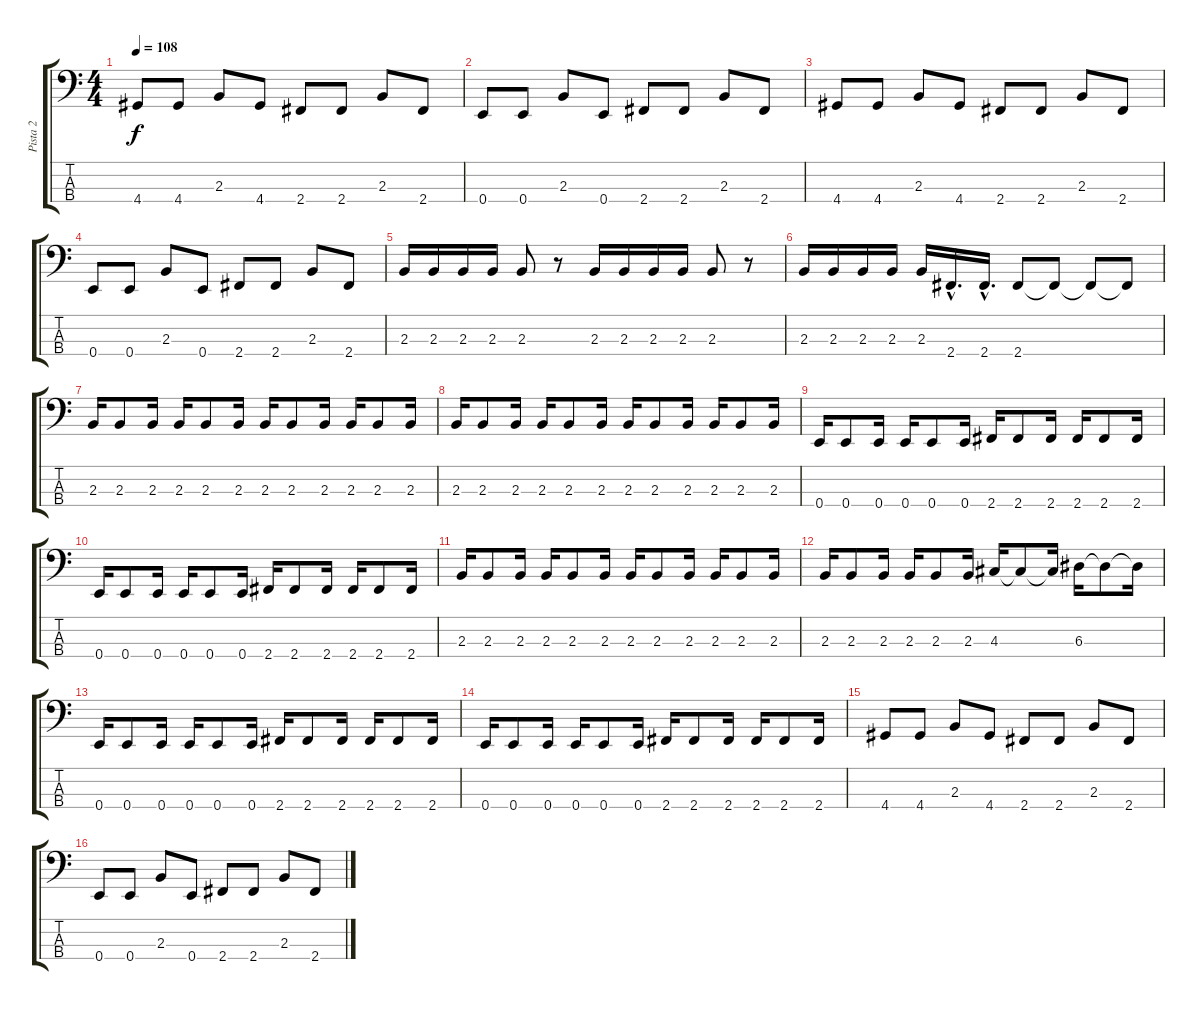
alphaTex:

\track ("Pista 2" "Pista 2") {instrument electricbasspick}
\staff {score tabs}
\tuning (G2 D2 A1 E1) {hide}
\ts (4 4)
\tempo 108
\clef f4
\ks c
4.4.8{dy f} 4.4.8 2.3.8 4.4.8 2.4.8 2.4.8 2.3.8 2.4.8 |
0.4.8 0.4.8 2.3.8 0.4.8 2.4.8 2.4.8 2.3.8 2.4.8 |
4.4.8 4.4.8 2.3.8 4.4.8 2.4.8 2.4.8 2.3.8 2.4.8 |
0.4.8 0.4.8 2.3.8 0.4.8 2.4.8 2.4.8 2.3.8 2.4.8 |
2.3.16 2.3.16 2.3.16 2.3.16 2.3.8 r.8 2.3.16 2.3.16 2.3.16 2.3.16 2.3.8 r.8 |
2.3.16 2.3.16 2.3.16 2.3.16 2.3.16 2.4{hac}.16{d} 2.4{hac}.16{d} 2.4.8 2.4{t}.8 2.4{t}.8 2.4{t}.8 |
2.3.16 2.3.8 2.3.16 2.3.16 2.3.8 2.3.16 2.3.16 2.3.8 2.3.16 2.3.16 2.3.8 2.3.16 |
2.3.16 2.3.8 2.3.16 2.3.16 2.3.8 2.3.16 2.3.16 2.3.8 2.3.16 2.3.16 2.3.8 2.3.16 |
0.4.16 0.4.8 0.4.16 0.4.16 0.4.8 0.4.16 2.4.16 2.4.8 2.4.16 2.4.16 2.4.8 2.4.16 |
0.4.16 0.4.8 0.4.16 0.4.16 0.4.8 0.4.16 2.4.16 2.4.8 2.4.16 2.4.16 2.4.8 2.4.16 |
2.3.16 2.3.8 2.3.16 2.3.16 2.3.8 2.3.16 2.3.16 2.3.8 2.3.16 2.3.16 2.3.8 2.3.16 |
2.3.16 2.3.8 2.3.16 2.3.16 2.3.8 2.3.16 4.3.16 4.3{t}.8 4.3{t}.16 6.3.16 6.3{t}.8 6.3{t}.16 |
0.4.16 0.4.8 0.4.16 0.4.16 0.4.8 0.4.16 2.4.16 2.4.8 2.4.16 2.4.16 2.4.8 2.4.16 |
0.4.16 0.4.8 0.4.16 0.4.16 0.4.8 0.4.16 2.4.16 2.4.8 2.4.16 2.4.16 2.4.8 2.4.16 |
4.4.8 4.4.8 2.3.8 4.4.8 2.4.8 2.4.8 2.3.8 2.4.8 |
0.4.8 0.4.8 2.3.8 0.4.8 2.4.8 2.4.8 2.3.8 2.4.8
